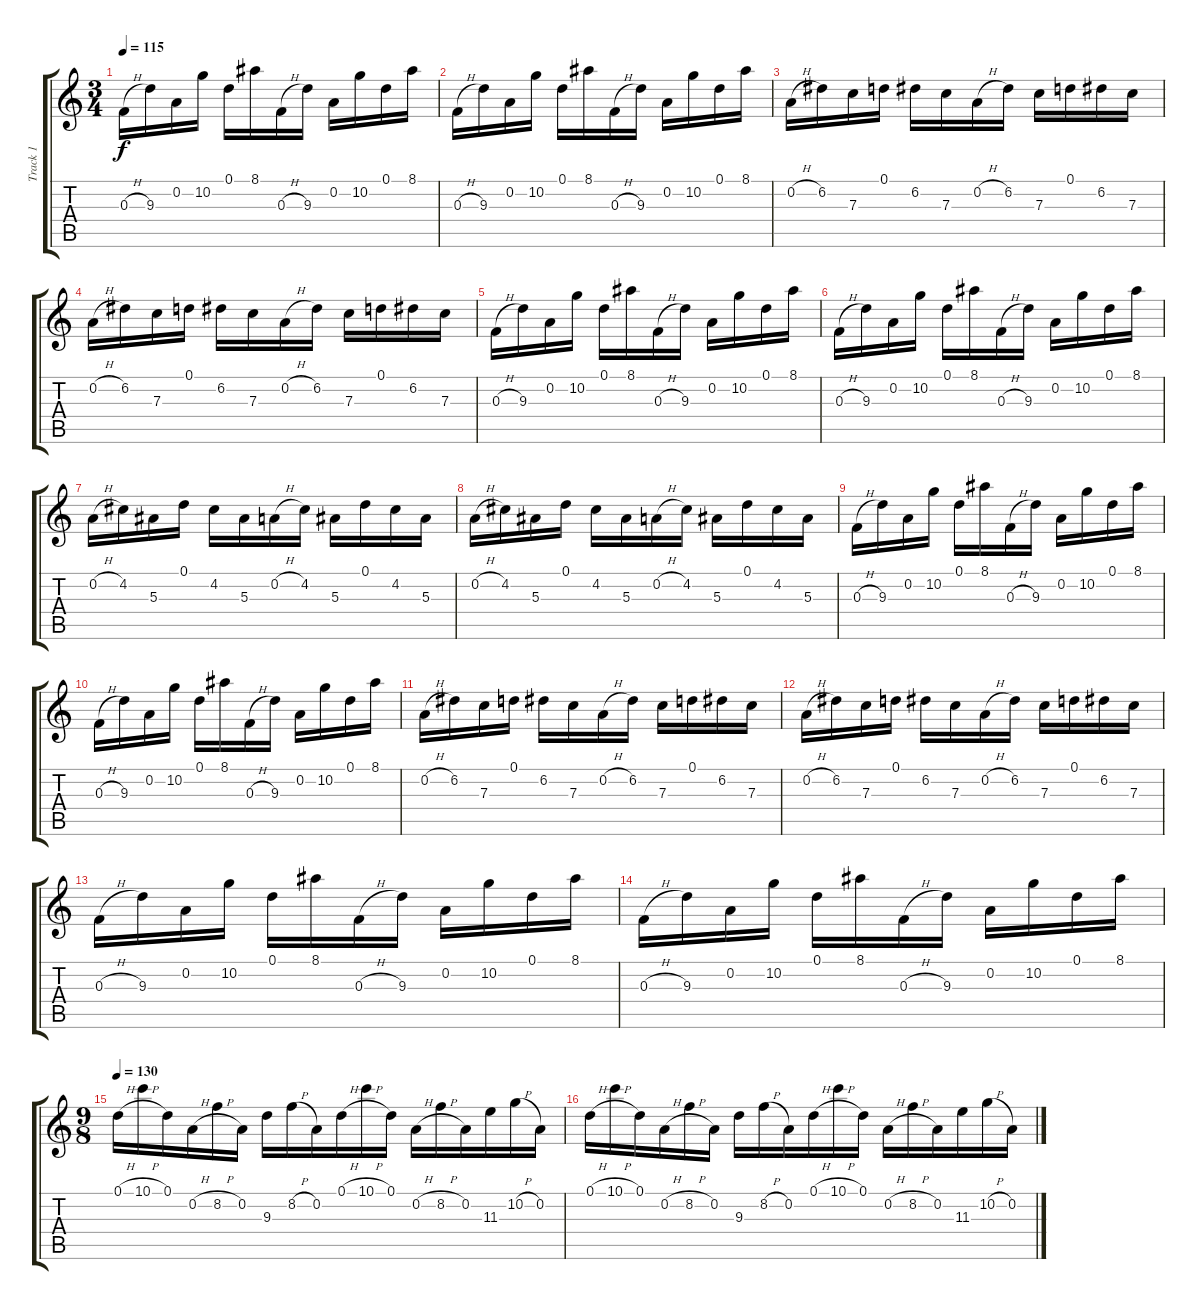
\track ("Track 1" "Track 1") {instrument distortionguitar}
\staff {score tabs}
\tuning (D4 A3 F3 C3 G2 D2) {hide}
\ts (3 4)
\tempo 115
\clef g2
\ks c
0.3{h}.16{dy f} 9.3.16 0.2.16 10.2.16 0.1.16 8.1.16 0.3{h}.16 9.3.16 0.2.16 10.2.16 0.1.16 8.1.16 |
0.3{h}.16 9.3.16 0.2.16 10.2.16 0.1.16 8.1.16 0.3{h}.16 9.3.16 0.2.16 10.2.16 0.1.16 8.1.16 |
0.2{h}.16 6.2.16 7.3.16 0.1.16 6.2.16 7.3.16 0.2{h}.16 6.2.16 7.3.16 0.1.16 6.2.16 7.3.16 |
0.2{h}.16 6.2.16 7.3.16 0.1.16 6.2.16 7.3.16 0.2{h}.16 6.2.16 7.3.16 0.1.16 6.2.16 7.3.16 |
0.3{h}.16 9.3.16 0.2.16 10.2.16 0.1.16 8.1.16 0.3{h}.16 9.3.16 0.2.16 10.2.16 0.1.16 8.1.16 |
0.3{h}.16 9.3.16 0.2.16 10.2.16 0.1.16 8.1.16 0.3{h}.16 9.3.16 0.2.16 10.2.16 0.1.16 8.1.16 |
0.2{h}.16 4.2.16 5.3.16 0.1.16 4.2.16 5.3.16 0.2{h}.16 4.2.16 5.3.16 0.1.16 4.2.16 5.3.16 |
0.2{h}.16 4.2.16 5.3.16 0.1.16 4.2.16 5.3.16 0.2{h}.16 4.2.16 5.3.16 0.1.16 4.2.16 5.3.16 |
0.3{h}.16 9.3.16 0.2.16 10.2.16 0.1.16 8.1.16 0.3{h}.16 9.3.16 0.2.16 10.2.16 0.1.16 8.1.16 |
0.3{h}.16 9.3.16 0.2.16 10.2.16 0.1.16 8.1.16 0.3{h}.16 9.3.16 0.2.16 10.2.16 0.1.16 8.1.16 |
0.2{h}.16 6.2.16 7.3.16 0.1.16 6.2.16 7.3.16 0.2{h}.16 6.2.16 7.3.16 0.1.16 6.2.16 7.3.16 |
0.2{h}.16 6.2.16 7.3.16 0.1.16 6.2.16 7.3.16 0.2{h}.16 6.2.16 7.3.16 0.1.16 6.2.16 7.3.16 |
0.3{h}.16 9.3.16 0.2.16 10.2.16 0.1.16 8.1.16 0.3{h}.16 9.3.16 0.2.16 10.2.16 0.1.16 8.1.16 |
0.3{h}.16 9.3.16 0.2.16 10.2.16 0.1.16 8.1.16 0.3{h}.16 9.3.16 0.2.16 10.2.16 0.1.16 8.1.16 |
\ts (9 8)
\tempo 130
0.1{h}.16 10.1{h}.16 0.1.16 0.2{h}.16 8.2{h}.16 0.2.16 9.3.16 8.2{h}.16 0.2.16 0.1{h}.16 10.1{h}.16 0.1.16 0.2{h}.16 8.2{h}.16 0.2.16 11.3.16 10.2{h}.16 0.2.16 |
0.1{h}.16 10.1{h}.16 0.1.16 0.2{h}.16 8.2{h}.16 0.2.16 9.3.16 8.2{h}.16 0.2.16 0.1{h}.16 10.1{h}.16 0.1.16 0.2{h}.16 8.2{h}.16 0.2.16 11.3.16 10.2{h}.16 0.2.16
